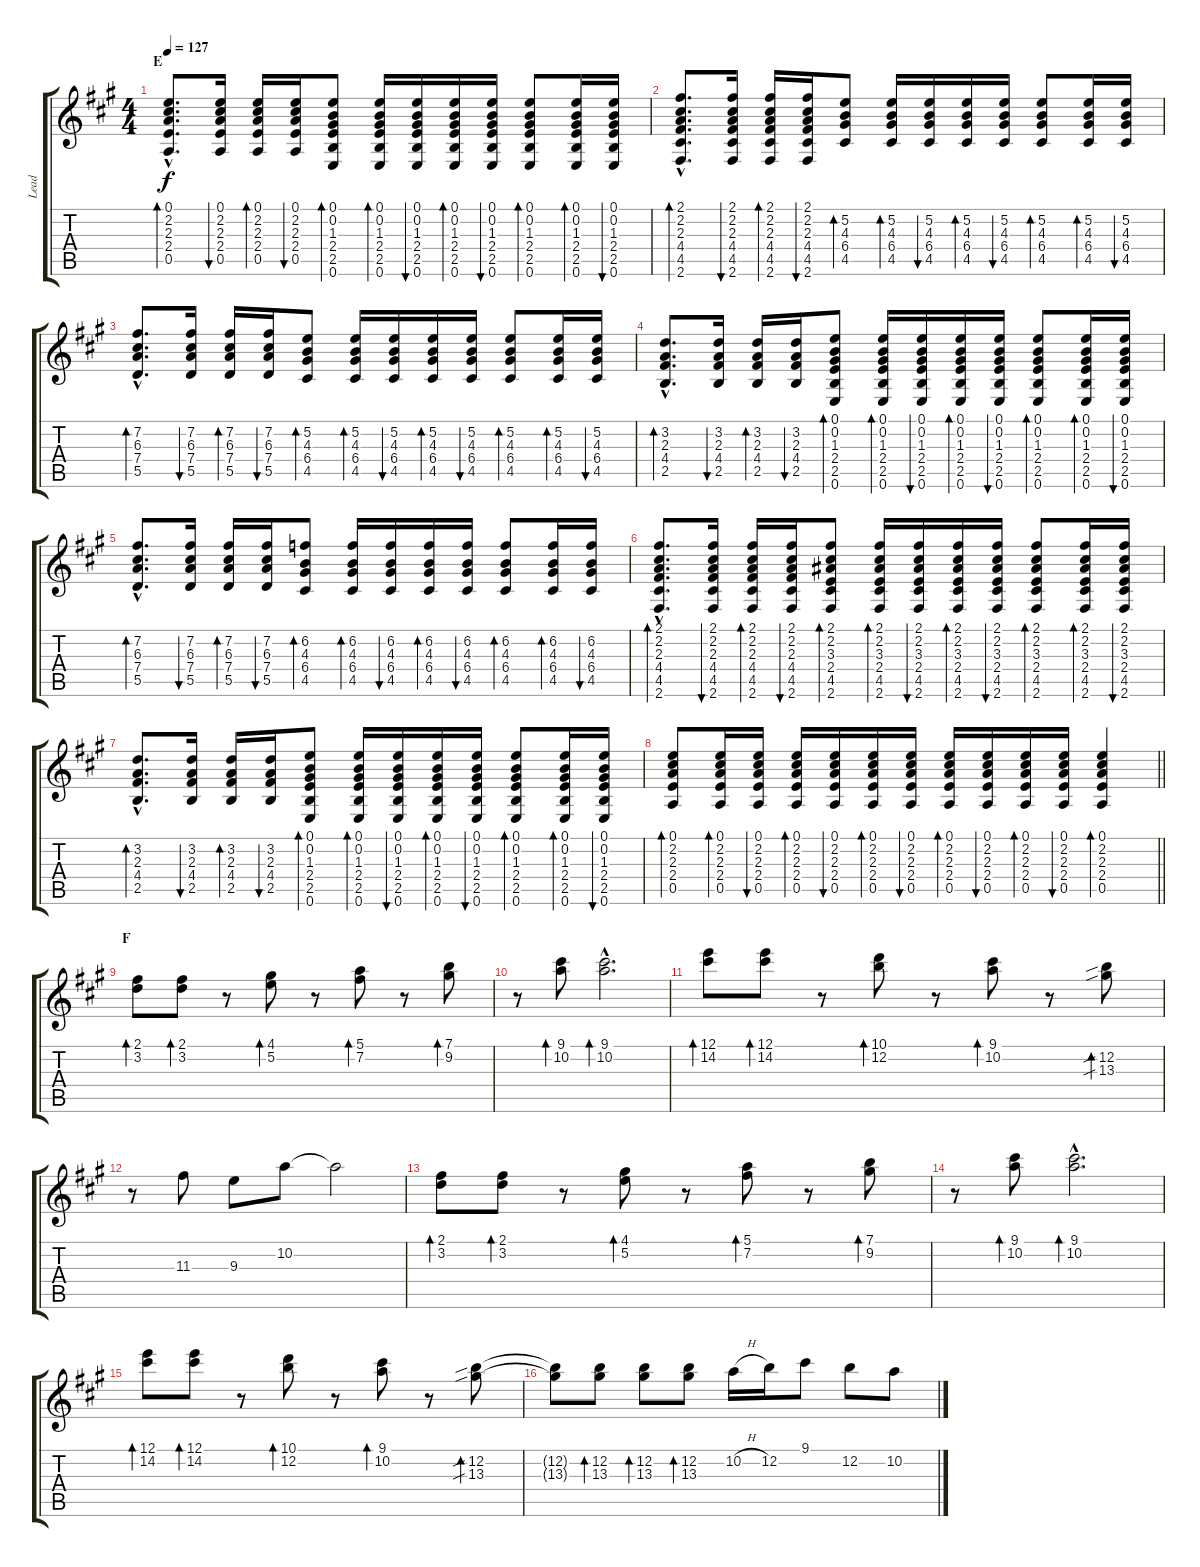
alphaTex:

\track ("Lead" "Lead") {instrument acousticguitarsteel}
\staff {score tabs}
\tuning (E4 B3 G3 D3 A2 E2) {hide}
\ts (4 4)
\section ("" "E")
\tempo 127
\clef g2
\ks a
(0.1{hac} 2.2{hac} 2.3{hac} 2.4{hac} 0.5{hac}).8{d bd 30 dy f volume 11 instrument acousticguitarnylon} (0.1 2.2 2.3 2.4 0.5).16{bu 30} (0.1 2.2 2.3 2.4 0.5).16{bd 30} (0.1 2.2 2.3 2.4 0.5).16{bu 30} (0.1 0.2 1.3 2.4 2.5 0.6).8{bd 30} (0.1 0.2 1.3 2.4 2.5 0.6).16{bd 30} (0.1 0.2 1.3 2.4 2.5 0.6).16{bu 30} (0.1 0.2 1.3 2.4 2.5 0.6).16{bd 30} (0.1 0.2 1.3 2.4 2.5 0.6).16{bu 30} (0.1 0.2 1.3 2.4 2.5 0.6).8{bd 30} (0.1 0.2 1.3 2.4 2.5 0.6).16{bd 30} (0.1 0.2 1.3 2.4 2.5 0.6).16{bu 30} |
(2.1{hac} 2.2{hac} 2.3{hac} 4.4{hac} 4.5{hac} 2.6{hac}).8{d bd 30} (2.1 2.2 2.3 4.4 4.5 2.6).16{bu 30} (2.1 2.2 2.3 4.4 4.5 2.6).16{bd 30} (2.1 2.2 2.3 4.4 4.5 2.6).16{bu 30} (5.2 4.3 6.4 4.5).8{bd 30} (5.2 4.3 6.4 4.5).16{bd 30} (5.2 4.3 6.4 4.5).16{bu 30} (5.2 4.3 6.4 4.5).16{bd 30} (5.2 4.3 6.4 4.5).16{bu 30} (5.2 4.3 6.4 4.5).8{bd 30} (5.2 4.3 6.4 4.5).16{bd 30} (5.2 4.3 6.4 4.5).16{bu 30} |
(7.2{hac} 6.3{hac} 7.4{hac} 5.5{hac}).8{d bd 30} (7.2 6.3 7.4 5.5).16{bu 30} (7.2 6.3 7.4 5.5).16{bd 30} (7.2 6.3 7.4 5.5).16{bu 30} (5.2 4.3 6.4 4.5).8{bd 30} (5.2 4.3 6.4 4.5).16{bd 30} (5.2 4.3 6.4 4.5).16{bu 30} (5.2 4.3 6.4 4.5).16{bd 30} (5.2 4.3 6.4 4.5).16{bu 30} (5.2 4.3 6.4 4.5).8{bd 30} (5.2 4.3 6.4 4.5).16{bd 30} (5.2 4.3 6.4 4.5).16{bu 30} |
(3.2{hac} 2.3{hac} 4.4{hac} 2.5{hac}).8{d bd 30} (3.2 2.3 4.4 2.5).16{bu 30} (3.2 2.3 4.4 2.5).16{bd 30} (3.2 2.3 4.4 2.5).16{bu 30} (0.1 0.2 1.3 2.4 2.5 0.6).8{bd 30} (0.1 0.2 1.3 2.4 2.5 0.6).16{bd 30} (0.1 0.2 1.3 2.4 2.5 0.6).16{bu 30} (0.1 0.2 1.3 2.4 2.5 0.6).16{bd 30} (0.1 0.2 1.3 2.4 2.5 0.6).16{bu 30} (0.1 0.2 1.3 2.4 2.5 0.6).8{bd 30} (0.1 0.2 1.3 2.4 2.5 0.6).16{bd 30} (0.1 0.2 1.3 2.4 2.5 0.6).16{bu 30} |
(7.2{hac} 6.3{hac} 7.4{hac} 5.5{hac}).8{d bd 30} (7.2 6.3 7.4 5.5).16{bu 30} (7.2 6.3 7.4 5.5).16{bd 30} (7.2 6.3 7.4 5.5).16{bu 30} (6.2 4.3 6.4 4.5).8{bd 30} (6.2 4.3 6.4 4.5).16{bd 30} (6.2 4.3 6.4 4.5).16{bu 30} (6.2 4.3 6.4 4.5).16{bd 30} (6.2 4.3 6.4 4.5).16{bu 30} (6.2 4.3 6.4 4.5).8{bd 30} (6.2 4.3 6.4 4.5).16{bd 30} (6.2 4.3 6.4 4.5).16{bu 30} |
(2.1{hac} 2.2{hac} 2.3{hac} 4.4{hac} 4.5{hac} 2.6{hac}).8{d bd 30} (2.1 2.2 2.3 4.4 4.5 2.6).16{bu 30} (2.1 2.2 2.3 4.4 4.5 2.6).16{bd 30} (2.1 2.2 2.3 4.4 4.5 2.6).16{bu 30} (2.1 2.2 3.3 2.4 4.5 2.6).8{bd 30} (2.1 2.2 3.3 2.4 4.5 2.6).16{bd 30} (2.1 2.2 3.3 2.4 4.5 2.6).16{bu 30} (2.1 2.2 3.3 2.4 4.5 2.6).16{bd 30} (2.1 2.2 3.3 2.4 4.5 2.6).16{bu 30} (2.1 2.2 3.3 2.4 4.5 2.6).8{bd 30} (2.1 2.2 3.3 2.4 4.5 2.6).16{bd 30} (2.1 2.2 3.3 2.4 4.5 2.6).16{bu 30} |
(3.2{hac} 2.3{hac} 4.4{hac} 2.5{hac}).8{d bd 30} (3.2 2.3 4.4 2.5).16{bu 30} (3.2 2.3 4.4 2.5).16{bd 30} (3.2 2.3 4.4 2.5).16{bu 30} (0.1 0.2 1.3 2.4 2.5 0.6).8{bd 30} (0.1 0.2 1.3 2.4 2.5 0.6).16{bd 30} (0.1 0.2 1.3 2.4 2.5 0.6).16{bu 30} (0.1 0.2 1.3 2.4 2.5 0.6).16{bd 30} (0.1 0.2 1.3 2.4 2.5 0.6).16{bu 30} (0.1 0.2 1.3 2.4 2.5 0.6).8{bd 30} (0.1 0.2 1.3 2.4 2.5 0.6).16{bd 30} (0.1 0.2 1.3 2.4 2.5 0.6).16{bu 30} |
\barLineRight lightlight
(0.1 2.2 2.3 2.4 0.5).8{bd 30} (0.1 2.2 2.3 2.4 0.5).16{bd 30} (0.1 2.2 2.3 2.4 0.5).16{bu 30} (0.1 2.2 2.3 2.4 0.5).16{bd 30} (0.1 2.2 2.3 2.4 0.5).16{bu 30} (0.1 2.2 2.3 2.4 0.5).16{bd 30} (0.1 2.2 2.3 2.4 0.5).16{bu 30} (0.1 2.2 2.3 2.4 0.5).16{bd 30} (0.1 2.2 2.3 2.4 0.5).16{bu 30} (0.1 2.2 2.3 2.4 0.5).16{bd 30} (0.1 2.2 2.3 2.4 0.5).16{bu 30} (0.1 2.2 2.3 2.4 0.5).4{bd 30} |
\section ("" "F")
(2.1 3.2).8{bd 30 volume 16 instrument acousticguitarsteel} (2.1 3.2).8{bd 30} r.8 (4.1 5.2).8{bd 30} r.8 (5.1 7.2).8{bd 30} r.8 (7.1 9.2).8{bd 30} |
r.8 (9.1 10.2).8{bd 30} (9.1{hac} 10.2{hac}).2{d bd 30} |
(12.1 14.2).8{bd 30} (12.1 14.2).8{bd 30} r.8 (10.1 12.2).8{bd 30} r.8 (9.1 10.2).8{bd 30} r.8 (12.2{sib} 13.3{sib}).8{bd 30} |
r.8 11.3.8 9.3.8 10.2.8 10.2{t}.2 |
(2.1 3.2).8{bd 30} (2.1 3.2).8{bd 30} r.8 (4.1 5.2).8{bd 30} r.8 (5.1 7.2).8{bd 30} r.8 (7.1 9.2).8{bd 30} |
r.8 (9.1 10.2).8{bd 30} (9.1{hac} 10.2{hac}).2{d bd 30} |
(12.1 14.2).8{bd 30} (12.1 14.2).8{bd 30} r.8 (10.1 12.2).8{bd 30} r.8 (9.1 10.2).8{bd 30} r.8 (12.2{sib} 13.3{sib}).8{bd 30} |
(12.2{t} 13.3{t}).8 (12.2 13.3).8{bd 30} (12.2 13.3).8{bd 30} (12.2 13.3).8{bd 30} 10.2{h}.16 12.2.16 9.1.8 12.2.8 10.2.8
